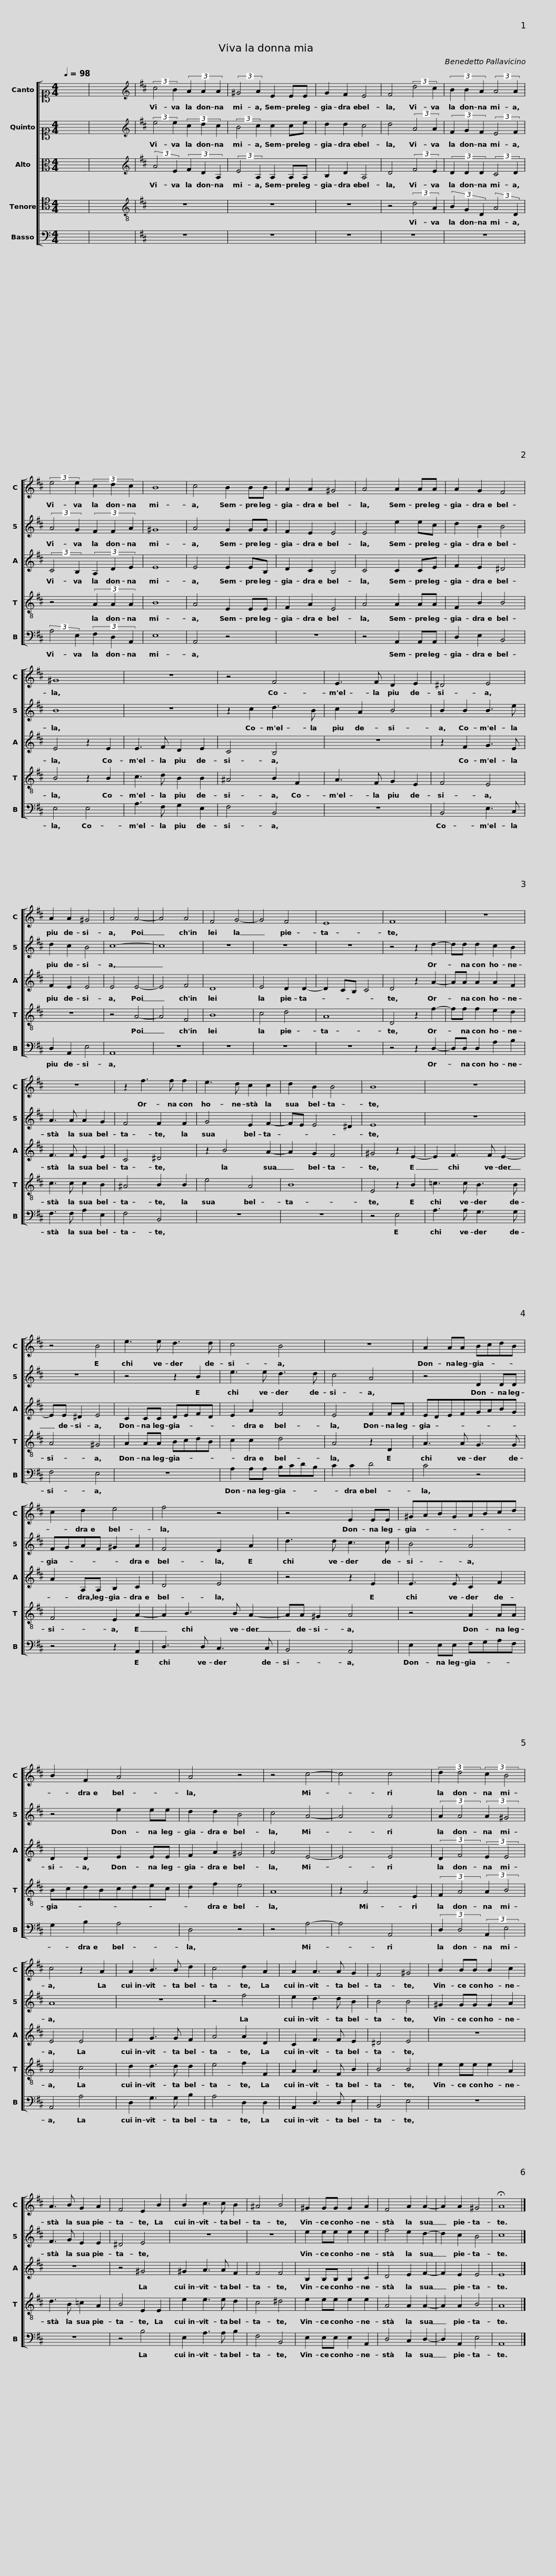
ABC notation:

X:1
%%score [ 1 2 3 4 5 ]
L:1/8
Q:1/4=98
M:4/4
I:linebreak $
K:C
V:1 alto1
V:2 alto1
V:3 alto
V:4 tenor
V:5 bass
V:1
 x8 | x8 |[K:D][K:treble] (3:2:2c4 B2 (3A2 A2 A2 | (3:2:2^G4 A2 E2 EE | G2 F2 E4 | %5
 F4 (3:2:2d4 c2 | (3B2 B2 A2 (3:2:2A4 A2 |$ (3:2:2e4 e2 (3c2 d2 c2 | B8 | c4 B2 BB | %10
 A2 A2 ^G4 | A4 A2 AA | A2 G2 F4 | ^G8 |$ z8 | %15
 z4 F4 | E3 F D2 E2 | ^D4 E4 | A2 A2 ^G4 | A4 A4- | %20
 A4 A4 | F4 G4- |$ G4 F4 | E8 | F8 | %25
 z8 | z8 | z2 f3 f f2 | e3 d c2 c2 |$ d2 B2 B4 | %30
 B8 | z8 | z4 B4 | e3 e d3 d | c4 B4 |$ %35
 z8 | A2 AA BcdB | c2 d2 e4 | f4 z4 | z4 E2 EE |$ %40
 ^GABGABcd | B2 F2 A4 | A4 z4 | z4 c4- | c4 c4 | %45
 (3:2:2d2 d4 (3:2:2c2 B4 |$ c4 z2 A2 | A2 B3 B d2 | c4 d2 A2 | A2 A3 A G2 | %50
 F4 ^G4 | B2 BB B2 c2 |$ A3 B G2 A2 | F4 E2 B2 | B2 c3 c B2 | %55
 ^A4 B4 | ^G2 GG G2 A2 | F4 A2 A2- | A2 A2 ^G4 | !fermata!A8 |] %60
V:2
 x8 | x8 |[K:D][K:treble] (3:2:2e4 e2 (3c2 d2 c2 | (3:2:2B4 c2 c2 ce | d2 d2 c4 | %5
 d4 (3:2:2A4 A2 | (3F2 G2 F2 (3:2:2E4 F2 |$ (3:2:2A4 G2 (3F2 F2 A2 | ^G8 | A4 G2 GG | %10
 F2 E2 E4 | E4 e2 ec | d2 B2 B4 | B8 |$ z8 | %15
 z2 c2 d3 B | c2 A2 B4 | B2 B2 B3 e | d2 c2 B4 | c8- | %20
 c8 | z8 |$ z8 | z8 | z4 z2 d2- | %25
 dd d2 c2 B2 | A3 A A2 G2 | F4 F2 F2 | G4 E2 F2- |$ FE E4 ^D2 | %30
 E8 | z8 | z8 | z4 z2 B2 | e3 e d3 d |$ %35
 c4 A4 | z4 D2 DD | FGAF ^G2 A2 | F4 E2 A2 | d3 d c3 c |$ %40
 B4 A4 | z4 e2 ee | d2 d2 B4 | c4 A4- | A4 A4 | %45
 (3:2:2A2 A4 (3:2:2A2 ^G4 |$ A8 | z8 | z4 f4 | e2 d3 d B2 | %50
 B4 B4 | ^G2 GG G2 A2 |$ F3 G E2 E2 | ^D4 E4 | z8 | %55
 z8 | e2 ee e2 e2 | f4 e2 d2- | d2 c2 B4 | c8 |] %60
V:3
 x8 | x8 |[K:D][K:treble] (3:2:2A4 E2 (3F2 D2 A,2 | (3:2:2E4 A,2 A,2 A,A, | B,2 D2 A,4 | %5
 D4 (3:2:2F4 E2 | (3D2 D2 D2 (3:2:2C4 D2 |$ (3:2:2C4 B,2 (3A,2 D2 E2 | E8 | E4 E2 EB, | %10
 D2 C2 B,4 | C4 C2 CE | F2 E2 ^D4 | E4 z2 E2 |$ E3 F D2 E2 | %15
 C4 B,4 | z8 | z2 F2 G3 E | F2 E2 E4 | E4 E4- | %20
 E4 F4 | D8 |$ E4 D2 D2- | D2 CB, C4 | D4 z2 A2- | %25
 AA A2 A2 F2 | F3 F E2 E2 | C4 ^D4 | z2 B4 A2- |$ A2 G2 F4 | %30
 ^G4 z2 E2- | E2 F3 F E2- | EE ^D2 E4 | C2 CC DEFD | E2 A2 F4 |$ %35
 E4 F2 FF | EDEFGABG | A2 A,A, B,2 C2 | D4 E4 | z4 z2 E2 |$ %40
 E3 E C2 F2 | D2 D2 E2 EE | F2 A2 ^G4 | A4 E4- | E4 E4 | %45
 (3:2:2D2 F4 (3:2:2E2 E4 |$ E4 E4 | F2 G3 G F2 | A4 A2 D2 | C2 F3 F E2 | %50
 ^D4 E4 | z8 |$ z8 | z4 ^G4 | ^G2 A3 A F2 | %55
 F4 F4 | B,2 B,B, B,2 C2 | D4 E2 F2- | F2 E2 E4 | E8 |] %60
V:4
 x8 | x8 |[K:D][K:treble-8] z8 | z8 | z8 | %5
 z4 (3:2:2d4 A2 | (3B2 G2 D2 (3:2:2A4 D2 |$ z4 (3A2 A2 A2 | B8 | A4 E2 EE | %10
 F2 A2 E4 | A4 A2 AA | F2 B2 B4 | B4 z2 B2 |$ c3 d B2 B2 | %15
 ^A4 B2 F2 | A3 F G2 E2 | F4 E4 | z8 | z4 A4- | %20
 A4 F4 | B8 |$ c4 d4 | A8 | D4 z2 f2- | %25
 ff f2 e2 d2 | c3 c c2 B2 | ^A4 B2 B2 | e4 A4 |$ B8 | %30
 E4 z2 B2 | =c3 c B3 B | A4 ^G4 | A2 AA BcdB | c2 c2 d4 |$ %35
 A4 z2 D2 | A3 A G3 G | F4 E2 A2- | A2 B3 B A2- | AA ^G2 A4 |$ %40
 z4 A2 AA | BcdBcdec | d2 f2 e4 | A8 | z2 A4 E2 | %45
 (3:2:2F2 A4 (3:2:2A2 B4 |$ A4 c4 | d2 d3 d d2 | e4 f2 F2 | A2 A3 F B2 | %50
 B4 B4 | e2 ee e2 A2 |$ d3 B =c2 A2 | B4 E2 E2 | e2 e3 e d2 | %55
 c4 ^d4 | e2 ee e2 e2 | A4 A2 A2- | A2 A2 B4 | A8 |] %60
V:5
 x8 | x8 |[K:D] z8 | z8 | z8 | %5
 z8 | z8 |$ (3:2:2A,4 E,2 (3F,2 D,2 A,,2 | E,8 | A,,4 z4 | %10
 z8 | z4 A,,2 A,,A,, | D,2 E,2 B,,4 | E,4 E,4 |$ A,3 F, G,2 E,2 | %15
 F,4 B,,4 | z8 | B,,4 E,3 C, | D,2 A,,2 E,4 | A,,8 | %20
 z8 | z8 |$ z8 | z8 | z4 z2 D,2- | %25
 D,D, D,2 A,2 B,2 | F,3 F, A,2 E,2 | F,4 B,,4 | z8 |$ z8 | %30
 z4 E,4 | A,3 A, G,3 G, | F,4 E,4 | z8 | A,2 A,A, B,CDB, |$ %35
 C2 C2 D4 | C4 z4 | z4 z2 A,,2 | D,3 D, C,3 C, | B,,4 A,,4 |$ %40
 E,2 E,E, F,G,A,F, | G,2 B,2 A,4 | D,4 z4 | z4 A,4- | A,4 A,,4 | %45
 (3:2:2D,2 D,4 (3:2:2A,,2 E,4 |$ A,,4 A,4 | D,2 G,3 G, B,2 | A,4 D,2 D,2 | A,,2 D,3 D, E,2 | %50
 B,,4 E,4 | z8 |$ z8 | z4 B,4 | E,2 A,3 A, B,2 | %55
 F,4 B,,4 | E,2 E,E, E,2 A,,2 | D,4 C,2 D,2- | D,2 A,,2 E,4 | A,,8 |] %60
